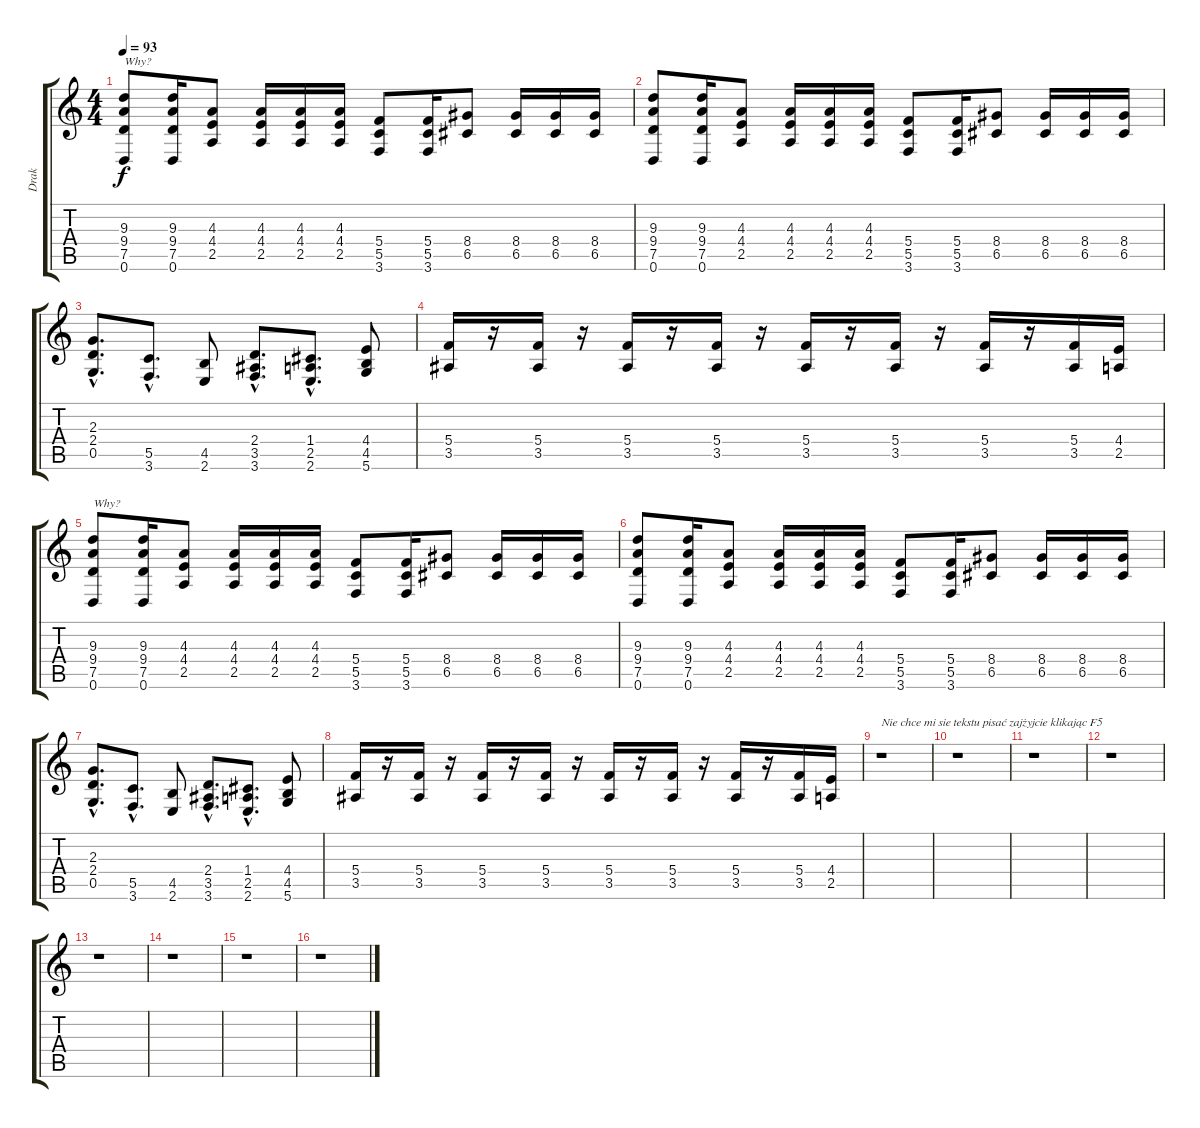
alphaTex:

\track ("Drak" "Drak") {instrument distortionguitar}
\staff {score tabs}
\tuning (D4 A3 F3 C3 G2 D2) {hide}
\ts (4 4)
\tempo 93
\clef g2
\ks c
(9.3 9.4 7.5 0.6).8{txt "Why?" dy f} (9.3 9.4 7.5 0.6).16 (4.3 4.4 2.5).8 (4.3 4.4 2.5).16 (4.3 4.4 2.5).16 (4.3 4.4 2.5).16 (5.4 5.5 3.6).8 (5.4 5.5 3.6).16 (8.4 6.5).8 (8.4 6.5).16 (8.4 6.5).16 (8.4 6.5).16 |
(9.3 9.4 7.5 0.6).8 (9.3 9.4 7.5 0.6).16 (4.3 4.4 2.5).8 (4.3 4.4 2.5).16 (4.3 4.4 2.5).16 (4.3 4.4 2.5).16 (5.4 5.5 3.6).8 (5.4 5.5 3.6).16 (8.4 6.5).8 (8.4 6.5).16 (8.4 6.5).16 (8.4 6.5).16 |
(2.3{hac} 2.4{hac} 0.5{hac}).8{d} (5.5{hac} 3.6{hac}).8{d} (4.5 2.6).8 (2.4{hac} 3.5{hac} 3.6{hac}).8{d} (1.4{hac} 2.5{hac} 2.6{hac}).8{d} (4.4 4.5 5.6).8 |
(5.4 3.5).16 r.16 (5.4 3.5).16 r.16 (5.4 3.5).16 r.16 (5.4 3.5).16 r.16 (5.4 3.5).16 r.16 (5.4 3.5).16 r.16 (5.4 3.5).16 r.16 (5.4 3.5).16 (4.4 2.5).16 |
(9.3 9.4 7.5 0.6).8{txt "Why?"} (9.3 9.4 7.5 0.6).16 (4.3 4.4 2.5).8 (4.3 4.4 2.5).16 (4.3 4.4 2.5).16 (4.3 4.4 2.5).16 (5.4 5.5 3.6).8 (5.4 5.5 3.6).16 (8.4 6.5).8 (8.4 6.5).16 (8.4 6.5).16 (8.4 6.5).16 |
(9.3 9.4 7.5 0.6).8 (9.3 9.4 7.5 0.6).16 (4.3 4.4 2.5).8 (4.3 4.4 2.5).16 (4.3 4.4 2.5).16 (4.3 4.4 2.5).16 (5.4 5.5 3.6).8 (5.4 5.5 3.6).16 (8.4 6.5).8 (8.4 6.5).16 (8.4 6.5).16 (8.4 6.5).16 |
(2.3{hac} 2.4{hac} 0.5{hac}).8{d} (5.5{hac} 3.6{hac}).8{d} (4.5 2.6).8 (2.4{hac} 3.5{hac} 3.6{hac}).8{d} (1.4{hac} 2.5{hac} 2.6{hac}).8{d} (4.4 4.5 5.6).8 |
(5.4 3.5).16 r.16 (5.4 3.5).16 r.16 (5.4 3.5).16 r.16 (5.4 3.5).16 r.16 (5.4 3.5).16 r.16 (5.4 3.5).16 r.16 (5.4 3.5).16 r.16 (5.4 3.5).16 (4.4 2.5).16 |
r.1{txt "Nie chce mi sie tekstu pisać zajżyjcie klikając F5"} |
r.1 |
r.1{txt " "} |
r.1{txt " "} |
r.1 |
r.1{txt " "} |
r.1 |
r.1
